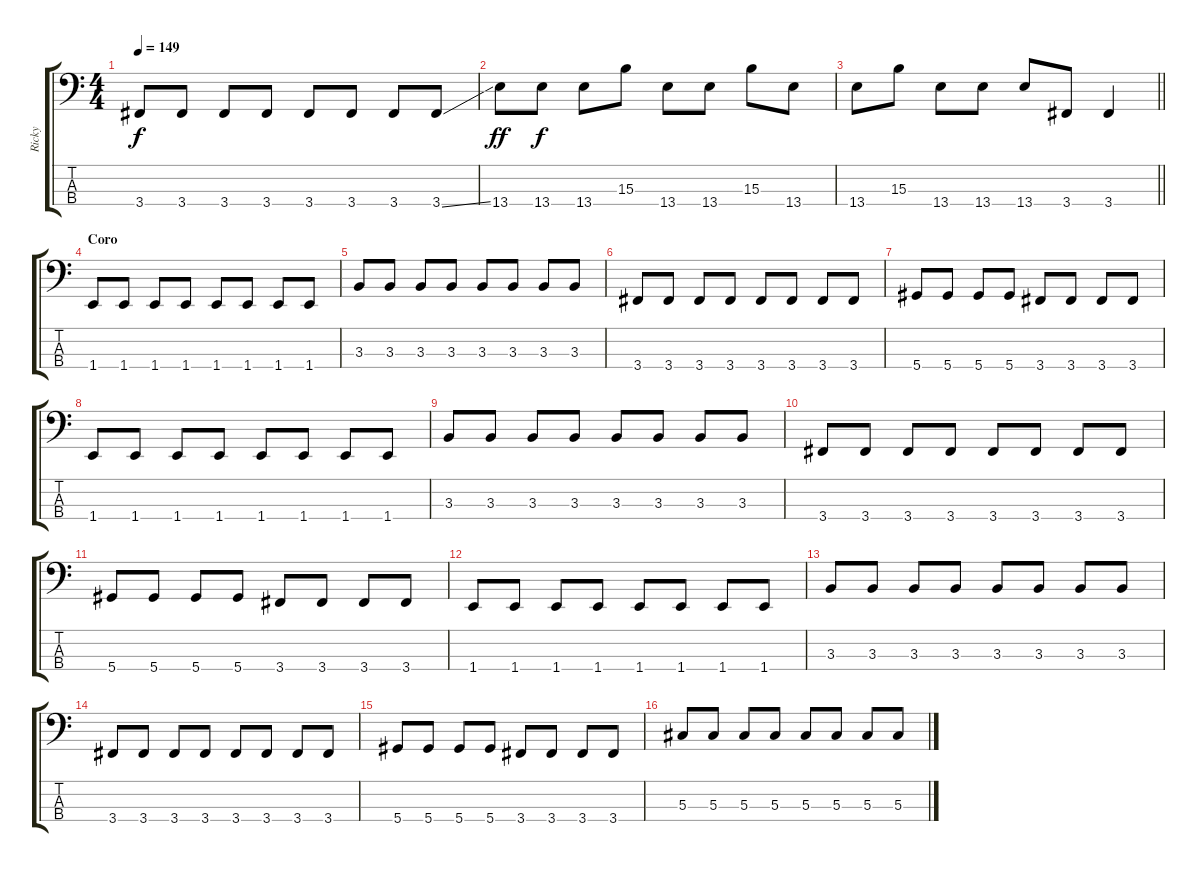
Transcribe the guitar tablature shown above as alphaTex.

\track ("Ricky" "Ricky") {instrument electricbasspick}
\staff {score tabs}
\tuning (Gb2 Db2 Ab1 Eb1) {hide}
\ts (4 4)
\tempo 149
\clef f4
\ks c
3.4.8{dy f} 3.4.8 3.4.8 3.4.8 3.4.8 3.4.8 3.4.8 3.4{ss}.8 |
13.4.8{dy ff} 13.4.8{dy f} 13.4.8 15.3.8 13.4.8 13.4.8 15.3.8 13.4.8 |
\barLineRight lightlight
13.4.8 15.3.8 13.4.8 13.4.8 13.4.8 3.4.8 3.4.4 |
\section ("" "Coro")
1.4.8 1.4.8 1.4.8 1.4.8 1.4.8 1.4.8 1.4.8 1.4.8 |
3.3.8 3.3.8 3.3.8 3.3.8 3.3.8 3.3.8 3.3.8 3.3.8 |
3.4.8 3.4.8 3.4.8 3.4.8 3.4.8 3.4.8 3.4.8 3.4.8 |
5.4.8 5.4.8 5.4.8 5.4.8 3.4.8 3.4.8 3.4.8 3.4.8 |
1.4.8 1.4.8 1.4.8 1.4.8 1.4.8 1.4.8 1.4.8 1.4.8 |
3.3.8 3.3.8 3.3.8 3.3.8 3.3.8 3.3.8 3.3.8 3.3.8 |
3.4.8 3.4.8 3.4.8 3.4.8 3.4.8 3.4.8 3.4.8 3.4.8 |
5.4.8 5.4.8 5.4.8 5.4.8 3.4.8 3.4.8 3.4.8 3.4.8 |
1.4.8 1.4.8 1.4.8 1.4.8 1.4.8 1.4.8 1.4.8 1.4.8 |
3.3.8 3.3.8 3.3.8 3.3.8 3.3.8 3.3.8 3.3.8 3.3.8 |
3.4.8 3.4.8 3.4.8 3.4.8 3.4.8 3.4.8 3.4.8 3.4.8 |
5.4.8 5.4.8 5.4.8 5.4.8 3.4.8 3.4.8 3.4.8 3.4.8 |
5.3.8 5.3.8 5.3.8 5.3.8 5.3.8 5.3.8 5.3.8 5.3.8
